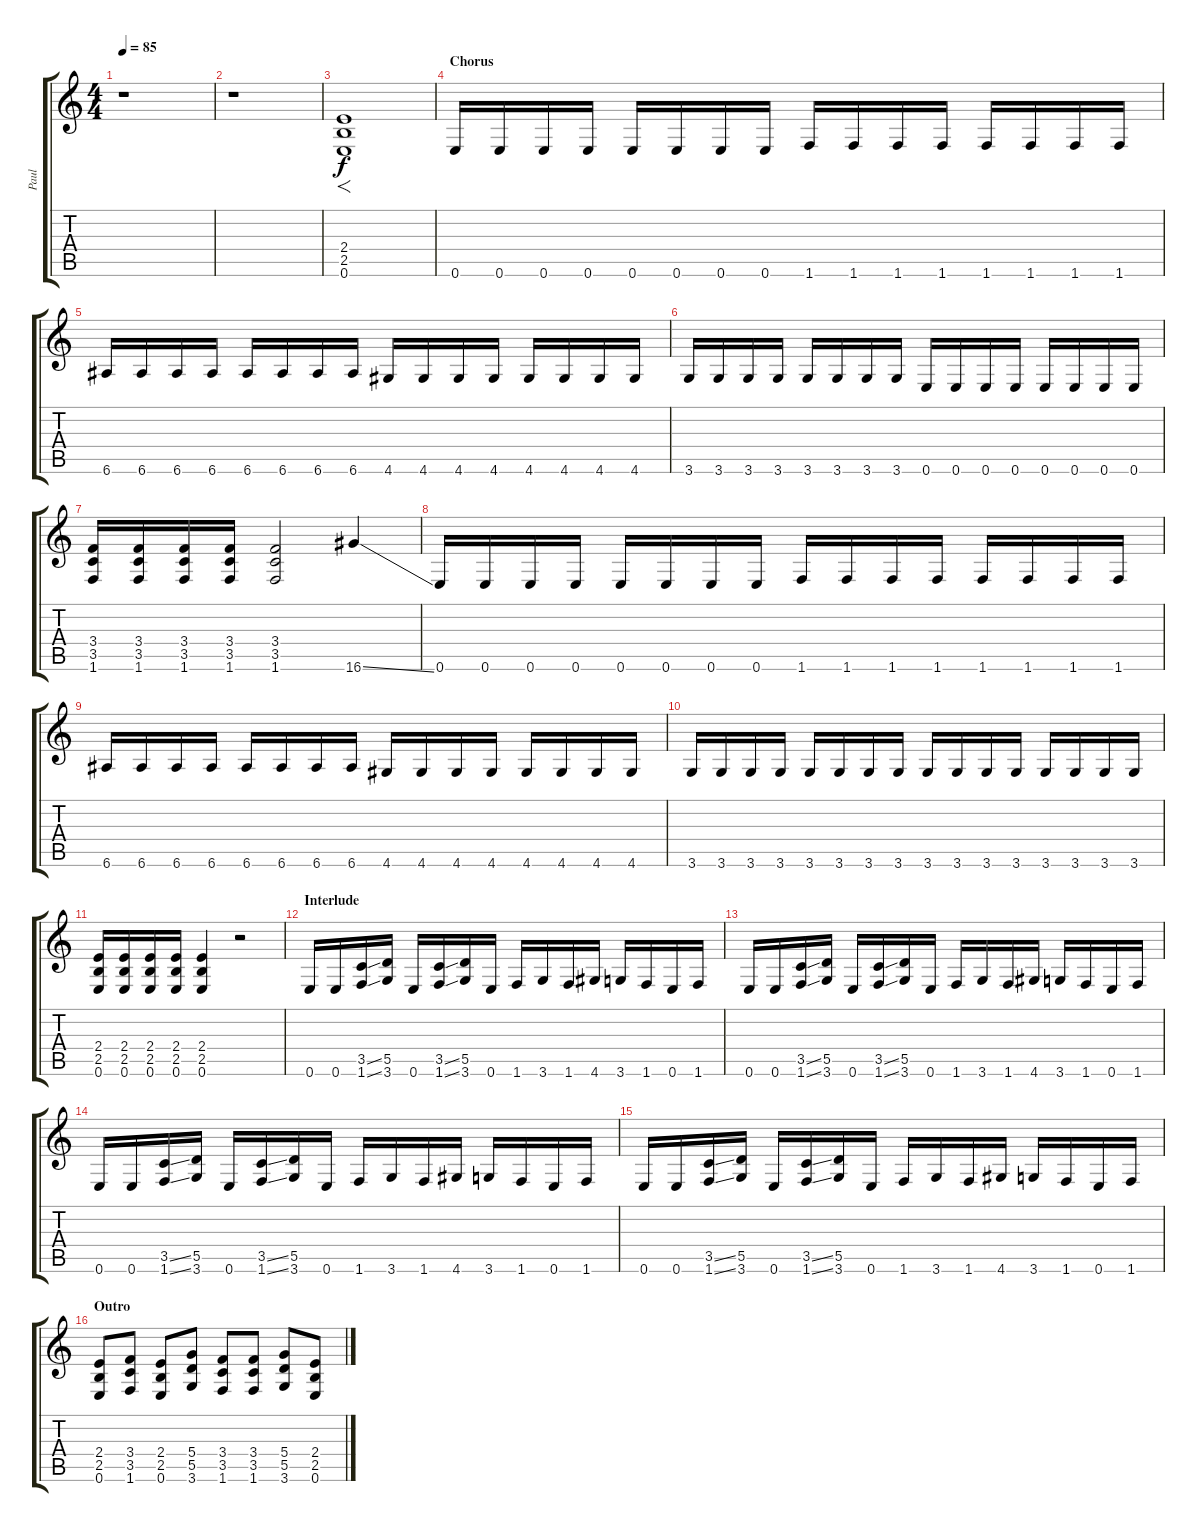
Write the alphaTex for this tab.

\track ("Paul" "Paul") {instrument distortionguitar}
\staff {score tabs}
\tuning (E4 B3 G3 D3 A2 E2) {hide}
\ts (4 4)
\tempo 85
\clef g2
\ks c
r.1{dy f} |
r.1 |
(2.4 2.5 0.6).1{f} |
\section ("" "Chorus")
0.6.16{volume 15} 0.6.16 0.6.16 0.6.16 0.6.16 0.6.16 0.6.16 0.6.16 1.6.16 1.6.16 1.6.16 1.6.16 1.6.16 1.6.16 1.6.16 1.6.16 |
6.6.16 6.6.16 6.6.16 6.6.16 6.6.16 6.6.16 6.6.16 6.6.16 4.6.16 4.6.16 4.6.16 4.6.16 4.6.16 4.6.16 4.6.16 4.6.16 |
3.6.16 3.6.16 3.6.16 3.6.16 3.6.16 3.6.16 3.6.16 3.6.16 0.6.16 0.6.16 0.6.16 0.6.16 0.6.16 0.6.16 0.6.16 0.6.16 |
(3.4 3.5 1.6).16 (3.4 3.5 1.6).16 (3.4 3.5 1.6).16 (3.4 3.5 1.6).16 (3.4 3.5 1.6).2 16.6{ss}.4 |
0.6.16 0.6.16 0.6.16 0.6.16 0.6.16 0.6.16 0.6.16 0.6.16 1.6.16 1.6.16 1.6.16 1.6.16 1.6.16 1.6.16 1.6.16 1.6.16 |
6.6.16 6.6.16 6.6.16 6.6.16 6.6.16 6.6.16 6.6.16 6.6.16 4.6.16 4.6.16 4.6.16 4.6.16 4.6.16 4.6.16 4.6.16 4.6.16 |
3.6.16 3.6.16 3.6.16 3.6.16 3.6.16 3.6.16 3.6.16 3.6.16 3.6.16 3.6.16 3.6.16 3.6.16 3.6.16 3.6.16 3.6.16 3.6.16 |
(2.4 2.5 0.6).16 (2.4 2.5 0.6).16 (2.4 2.5 0.6).16 (2.4 2.5 0.6).16 (2.4 2.5 0.6).4 r.2 |
\section ("" "Interlude")
0.6.16 0.6.16 (3.5{ss} 1.6{ss}).16 (5.5 3.6).16 0.6.16 (3.5{ss} 1.6{ss}).16 (5.5 3.6).16 0.6.16 1.6.16 3.6.16 1.6.16 4.6.16 3.6.16 1.6.16 0.6.16 1.6.16 |
0.6.16 0.6.16 (3.5{ss} 1.6{ss}).16 (5.5 3.6).16 0.6.16 (3.5{ss} 1.6{ss}).16 (5.5 3.6).16 0.6.16 1.6.16 3.6.16 1.6.16 4.6.16 3.6.16 1.6.16 0.6.16 1.6.16 |
0.6.16 0.6.16 (3.5{ss} 1.6{ss}).16 (5.5 3.6).16 0.6.16 (3.5{ss} 1.6{ss}).16 (5.5 3.6).16 0.6.16 1.6.16 3.6.16 1.6.16 4.6.16 3.6.16 1.6.16 0.6.16 1.6.16 |
0.6.16 0.6.16 (3.5{ss} 1.6{ss}).16 (5.5 3.6).16 0.6.16 (3.5{ss} 1.6{ss}).16 (5.5 3.6).16 0.6.16 1.6.16 3.6.16 1.6.16 4.6.16 3.6.16 1.6.16 0.6.16 1.6.16 |
\section ("" "Outro")
(2.4 2.5 0.6).8 (3.4 3.5 1.6).8 (2.4 2.5 0.6).8 (5.4 5.5 3.6).8 (3.4 3.5 1.6).8 (3.4 3.5 1.6).8 (5.4 5.5 3.6).8 (2.4 2.5 0.6).8
